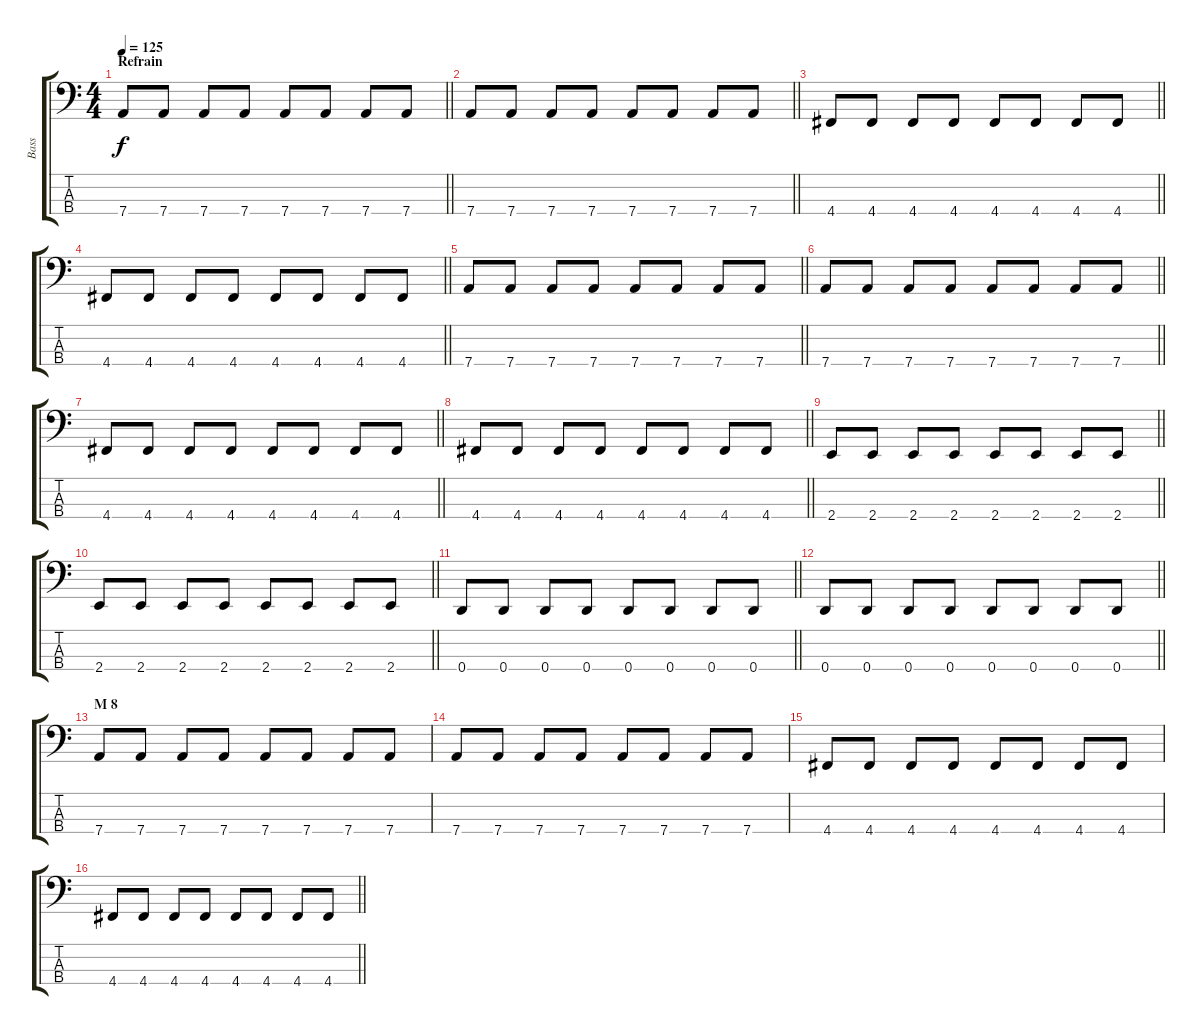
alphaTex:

\track ("Bass" "Bass") {instrument electricbassfinger}
\staff {score tabs}
\tuning (G2 D2 A1 D1) {hide}
\ts (4 4)
\section ("" "Refrain")
\tempo 125
\clef f4
\barLineRight lightlight
\ks c
7.4.8{dy f} 7.4.8 7.4.8 7.4.8 7.4.8 7.4.8 7.4.8 7.4.8 |
\barLineRight lightlight
7.4.8 7.4.8 7.4.8 7.4.8 7.4.8 7.4.8 7.4.8 7.4.8 |
\barLineRight lightlight
4.4.8 4.4.8 4.4.8 4.4.8 4.4.8 4.4.8 4.4.8 4.4.8 |
\barLineRight lightlight
4.4.8 4.4.8 4.4.8 4.4.8 4.4.8 4.4.8 4.4.8 4.4.8 |
\barLineRight lightlight
7.4.8 7.4.8 7.4.8 7.4.8 7.4.8 7.4.8 7.4.8 7.4.8 |
\barLineRight lightlight
7.4.8 7.4.8 7.4.8 7.4.8 7.4.8 7.4.8 7.4.8 7.4.8 |
\barLineRight lightlight
4.4.8 4.4.8 4.4.8 4.4.8 4.4.8 4.4.8 4.4.8 4.4.8 |
\barLineRight lightlight
4.4.8 4.4.8 4.4.8 4.4.8 4.4.8 4.4.8 4.4.8 4.4.8 |
\section ("" "")
\barLineRight lightlight
2.4.8 2.4.8 2.4.8 2.4.8 2.4.8 2.4.8 2.4.8 2.4.8 |
\barLineRight lightlight
2.4.8 2.4.8 2.4.8 2.4.8 2.4.8 2.4.8 2.4.8 2.4.8 |
\barLineRight lightlight
0.4.8 0.4.8 0.4.8 0.4.8 0.4.8 0.4.8 0.4.8 0.4.8 |
\barLineRight lightlight
0.4.8 0.4.8 0.4.8 0.4.8 0.4.8 0.4.8 0.4.8 0.4.8 |
\section ("" "M 8")
7.4.8 7.4.8 7.4.8 7.4.8 7.4.8 7.4.8 7.4.8 7.4.8 |
7.4.8 7.4.8 7.4.8 7.4.8 7.4.8 7.4.8 7.4.8 7.4.8 |
4.4.8 4.4.8 4.4.8 4.4.8 4.4.8 4.4.8 4.4.8 4.4.8 |
\barLineRight lightlight
4.4.8 4.4.8 4.4.8 4.4.8 4.4.8 4.4.8 4.4.8 4.4.8
